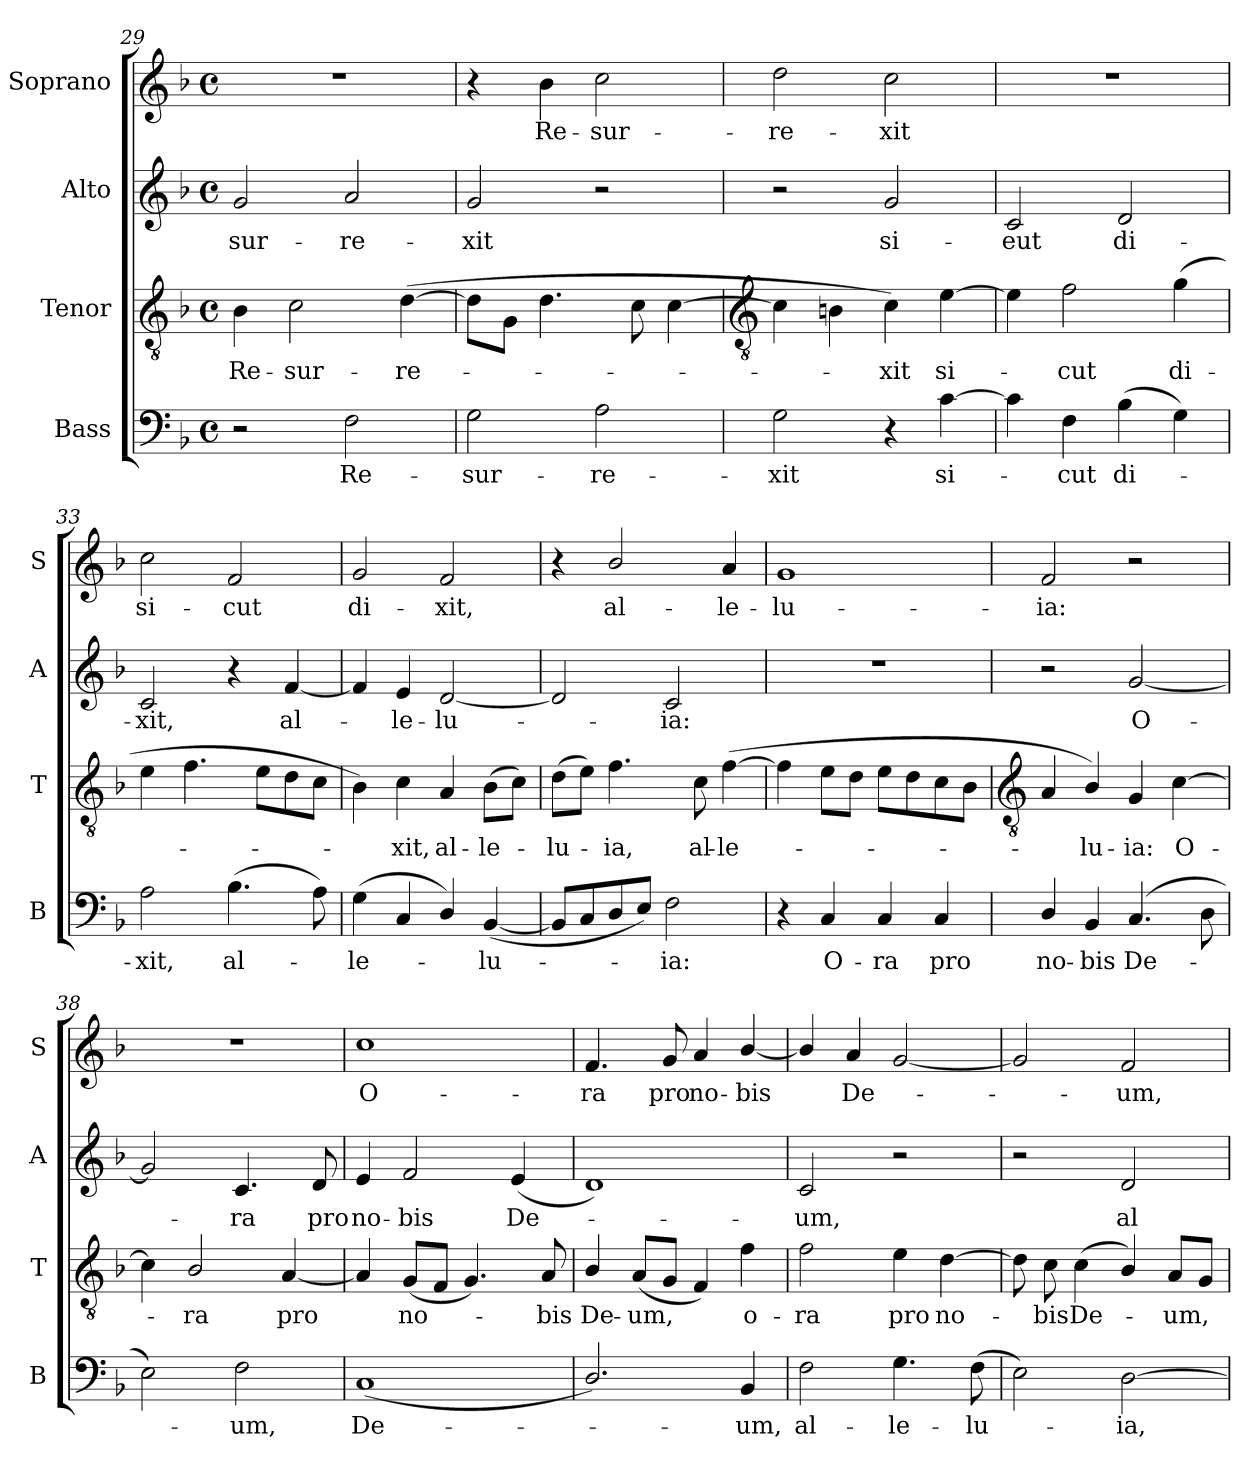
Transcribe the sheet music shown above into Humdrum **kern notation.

**kern	**text	**kern	**text	**kern	**text	**kern	**text
*part4	*part4	*part3	*part3	*part2	*part2	*part1	*part1
*staff4	*staff4	*staff3	*staff3	*staff2	*staff2	*staff1	*staff1
*I"Bass	*	*I"Tenor	*	*I"Alto	*	*I"Soprano	*
*I'B	*	*I'T	*	*I'A	*	*I'S	*
*clefF4	*	*clefGv2	*	*clefG2	*	*clefG2	*
*k[b-]	*	*k[b-]	*	*k[b-]	*	*k[b-]	*
*F:	*	*F:	*	*F:	*	*F:	*
*M4/4	*	*M4/4	*	*M4/4	*	*M4/4	*
*met(c)	*	*met(c)	*	*met(c)	*	*met(c)	*
=29	=29	=29	=29	=29	=29	=29	=29
!	!	!	!LO:LY:b	!	!LO:LY:b	!	!
2r	.	4B-	Re-	2g	-sur-	1r	.
!	!	!	!LO:LY:b	!	!	!	!
.	.	2c	-sur-	.	.	.	.
!	!LO:LY:b	!	!	!	!LO:LY:b	!	!
2F	Re-	.	.	2a	-re-	.	.
!	!	!	!LO:LY:b	!	!	!	!
.	.	(>[4d	-re-	.	.	.	.
=30	=30	=30	=30	=30	=30	=30	=30
!	!LO:LY:b	!	!	!	!LO:LY:b	!	!
2G	-sur-	8dL]	.	2g	-xit	4r	.
.	.	8GJ	.	.	.	.	.
!	!	!	!	!	!	!	!LO:LY:b
.	.	4.d	.	.	.	4b-	Re-
!	!LO:LY:b	!	!	!	!	!	!LO:LY:b
2A	-re-	.	.	2r	.	2cc	-sur-
.	.	8c	.	.	.	.	.
.	.	[4c	.	.	.	.	.
!!LO:LB:g=z
=31	=31	=31	=31	=31	=31	=31	=31
*	*	*clefGv2	*	*	*	*	*
!	!LO:LY:b	!	!	!	!	!	!LO:LY:b
2G	-xit	4c]	.	2r	.	2dd	-re-
.	.	4Bn	.	.	.	.	.
!	!	!	!LO:LY:b	!	!LO:LY:b	!	!LO:LY:b
4r	.	4c)	xit	2g	si-	2cc	-xit
!	!LO:LY:b	!	!LO:LY:b	!	!	!	!
[4c	si-	[4e	si-	.	.	.	.
=32	=32	=32	=32	=32	=32	=32	=32
!	!	!	!	!	!LO:LY:b	!	!
4c]	.	4e]	.	2c	-eut	1r	.
!	!LO:LY:b	!	!LO:LY:b	!	!	!	!
4F	cut	2f	cut	.	.	.	.
!	!LO:LY:b	!	!	!	!LO:LY:b	!	!
(>4B-	di-	.	.	2d	di-	.	.
!	!	!	!LO:LY:b	!	!	!	!
4G)	.	(>4g	di-	.	.	.	.
=33	=33	=33	=33	=33	=33	=33	=33
!	!LO:LY:b	!	!	!	!LO:LY:b	!	!LO:LY:b
2A	xit,	4e	.	2c	-xit,	2cc	si-
.	.	4.f	.	.	.	.	.
!	!LO:LY:b	!	!	!	!	!	!LO:LY:b
(>4.B-	al-	.	.	4r	.	2f	-cut
.	.	8eL	.	.	.	.	.
!	!	!	!	!	!LO:LY:b	!	!
.	.	8d	.	[4f	al-	.	.
8A)	.	8cJ	.	.	.	.	.
=34	=34	=34	=34	=34	=34	=34	=34
!	!LO:LY:b	!	!	!	!	!	!LO:LY:b
(<4G	le-	4B-)	.	4f]	.	2g	di-
!	!	!	!LO:LY:b	!	!LO:LY:b	!	!
4C	.	4c	xit,	4e	le-	.	.
!	!	!	!LO:LY:b	!	!LO:LY:b	!	!LO:LY:b
4D/)	.	4A	al-	[2d	-lu-	2f	-xit,
!	!LO:LY:b	!	!LO:LY:b	!	!	!	!
(<[4BB-	lu-	(>8B-L	-le-	.	.	.	.
.	.	8cJ)	.	.	.	.	.
=35	=35	=35	=35	=35	=35	=35	=35
!	!	!	!LO:LY:b	!	!	!	!
8BB-L]	.	(>8dL	lu-	2d]	.	4r	.
8C	.	8eJ)	.	.	.	.	.
!	!	!	!LO:LY:b	!	!	!	!LO:LY:b
8D	.	4.f	ia,	.	.	2b-/	al-
8EJ)	.	.	.	.	.	.	.
!	!LO:LY:b	!	!	!	!LO:LY:b	!	!
2F	ia:	.	.	2c	ia:	.	.
!	!	!	!LO:LY:b	!	!	!	!
.	.	8c	al-	.	.	.	.
!	!	!	!LO:LY:b	!	!	!	!LO:LY:b
.	.	(<[4f	-le-	.	.	4a	-le-
=36	=36	=36	=36	=36	=36	=36	=36
!	!	!	!	!	!	!	!LO:LY:b
4r	.	4f]	.	1r	.	1g	-lu-
!	!LO:LY:b	!	!	!	!	!	!
4C	O-	8eL	.	.	.	.	.
.	.	8dJ	.	.	.	.	.
!	!LO:LY:b	!	!	!	!	!	!
4C	-ra	8eL	.	.	.	.	.
.	.	8d	.	.	.	.	.
!	!LO:LY:b	!	!	!	!	!	!
4C	pro	8c	.	.	.	.	.
.	.	8B-J	.	.	.	.	.
!!LO:LB:g=z
=37	=37	=37	=37	=37	=37	=37	=37
*	*	*clefGv2	*	*	*	*	*
!	!LO:LY:b	!	!	!	!	!	!LO:LY:b
4D/	no-	4A	.	2r	.	2f	-ia:
!	!LO:LY:b	!	!LO:LY:b	!	!	!	!
4BB-	-bis	4B-/)	lu-	.	.	.	.
!	!LO:LY:b	!	!LO:LY:b	!	!LO:LY:b	!	!
(>4.C	De-	4G	-ia:	[2g	O-	2r	.
!	!	!	!LO:LY:b	!	!	!	!
.	.	[4c	O-	.	.	.	.
8D	.	.	.	.	.	.	.
=38	=38	=38	=38	=38	=38	=38	=38
2E)	.	4c]	.	2g]	.	1r	.
!	!	!	!LO:LY:b	!	!	!	!
.	.	2B-/	ra	.	.	.	.
!	!LO:LY:b	!	!	!	!LO:LY:b	!	!
2F	um,	.	.	4.c	ra	.	.
!	!	!	!LO:LY:b	!	!	!	!
.	.	[4A	pro	.	.	.	.
!	!	!	!	!	!LO:LY:b	!	!
.	.	.	.	8d	pro	.	.
=39	=39	=39	=39	=39	=39	=39	=39
!	!LO:LY:b	!	!	!	!LO:LY:b	!	!LO:LY:b
(<1C	De-	4A]	.	4e	no-	1cc	O-
!	!	!	!LO:LY:b	!	!LO:LY:b	!	!
.	.	(<8GL	no-	2f	-bis	.	.
.	.	8FJ	.	.	.	.	.
.	.	4.G)	.	.	.	.	.
!	!	!	!	!	!LO:LY:b	!	!
.	.	.	.	(<4e	De-	.	.
!	!	!	!LO:LY:b	!	!	!	!
.	.	8A	bis	.	.	.	.
=40	=40	=40	=40	=40	=40	=40	=40
!	!	!	!LO:LY:b	!	!	!	!LO:LY:b
2.D/)	.	4B-/	De-	1d)	.	4.f	-ra
!	!	!	!LO:LY:b	!	!	!	!
.	.	(<8AL	-um,	.	.	.	.
!	!	!	!	!	!	!	!LO:LY:b
.	.	8GJ	.	.	.	8g	pro
!	!	!	!	!	!	!	!LO:LY:b
.	.	4F)	.	.	.	4a	no-
!	!LO:LY:b	!	!LO:LY:b	!	!	!	!LO:LY:b
4BB-	um,	4f	o-	.	.	[4b-/	-bis
=41	=41	=41	=41	=41	=41	=41	=41
!	!LO:LY:b	!	!LO:LY:b	!	!LO:LY:b	!	!
2F	al-	2f	-ra	2c	um,	4b-/]	.
!	!	!	!	!	!	!	!LO:LY:b
.	.	.	.	.	.	4a	De-
!	!LO:LY:b	!	!LO:LY:b	!	!	!	!
4.G	-le-	4e	pro	2r	.	[2g	.
!	!	!	!LO:LY:b	!	!	!	!
.	.	[4d	no-	.	.	.	.
!	!LO:LY:b	!	!	!	!	!	!
(>8F	-lu-	.	.	.	.	.	.
=42	=42	=42	=42	=42	=42	=42	=42
2E)	.	8d]	.	2r	.	2g]	.
!	!	!	!LO:LY:b	!	!	!	!
.	.	8c	bis	.	.	.	.
!	!	!	!LO:LY:b	!	!	!	!
.	.	(<4c	De-	.	.	.	.
!	!LO:LY:b	!	!	!	!LO:LY:b	!	!LO:LY:b
[2D	ia,	4B-/)	.	2d	al-	2f	um,
!	!	!	!LO:LY:b	!	!	!	!
.	.	8AL	um,	.	.	.	.
.	.	8GJ	.	.	.	.	.
=	=	=	=	=	=	=	=
*-	*-	*-	*-	*-	*-	*-	*-
